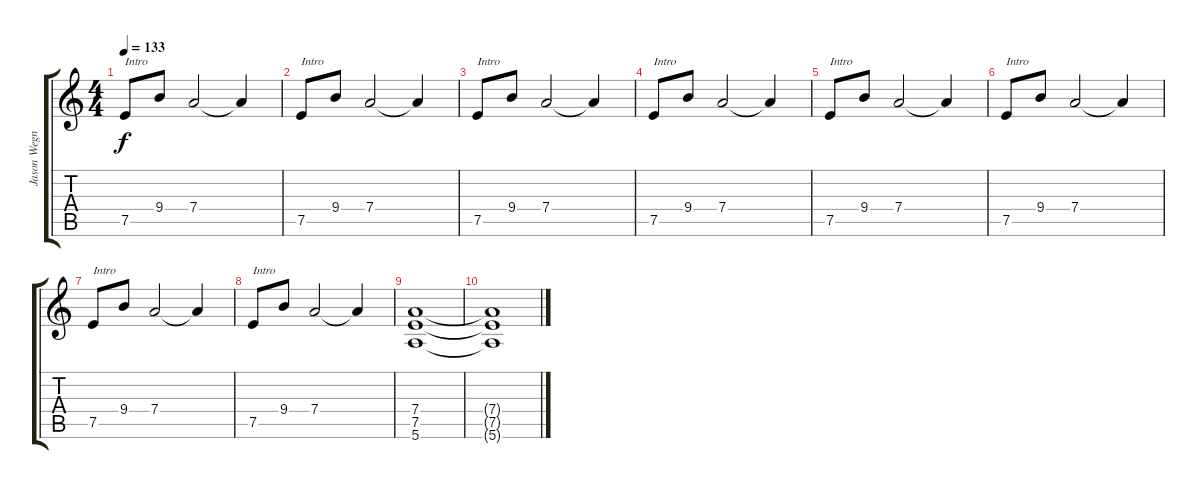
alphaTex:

\track ("Jason Wegner" "Jason Wegn") {instrument overdrivenguitar}
\staff {score tabs}
\tuning (E4 B3 G3 D3 A2 E2) {hide}
\ts (4 4)
\tempo 133
\clef g2
\ks c
7.5.8{txt "Intro" dy f} 9.4.8 7.4.2 7.4{t}.4 |
7.5.8{txt "Intro"} 9.4.8 7.4.2 7.4{t}.4 |
7.5.8{txt "Intro"} 9.4.8 7.4.2 7.4{t}.4 |
7.5.8{txt "Intro"} 9.4.8 7.4.2 7.4{t}.4 |
7.5.8{txt "Intro"} 9.4.8 7.4.2 7.4{t}.4 |
7.5.8{txt "Intro"} 9.4.8 7.4.2 7.4{t}.4 |
7.5.8{txt "Intro"} 9.4.8 7.4.2 7.4{t}.4 |
7.5.8{txt "Intro"} 9.4.8 7.4.2 7.4{t}.4 |
(7.4 7.5 5.6).1 |
(7.4{t} 7.5{t} 5.6{t}).1
